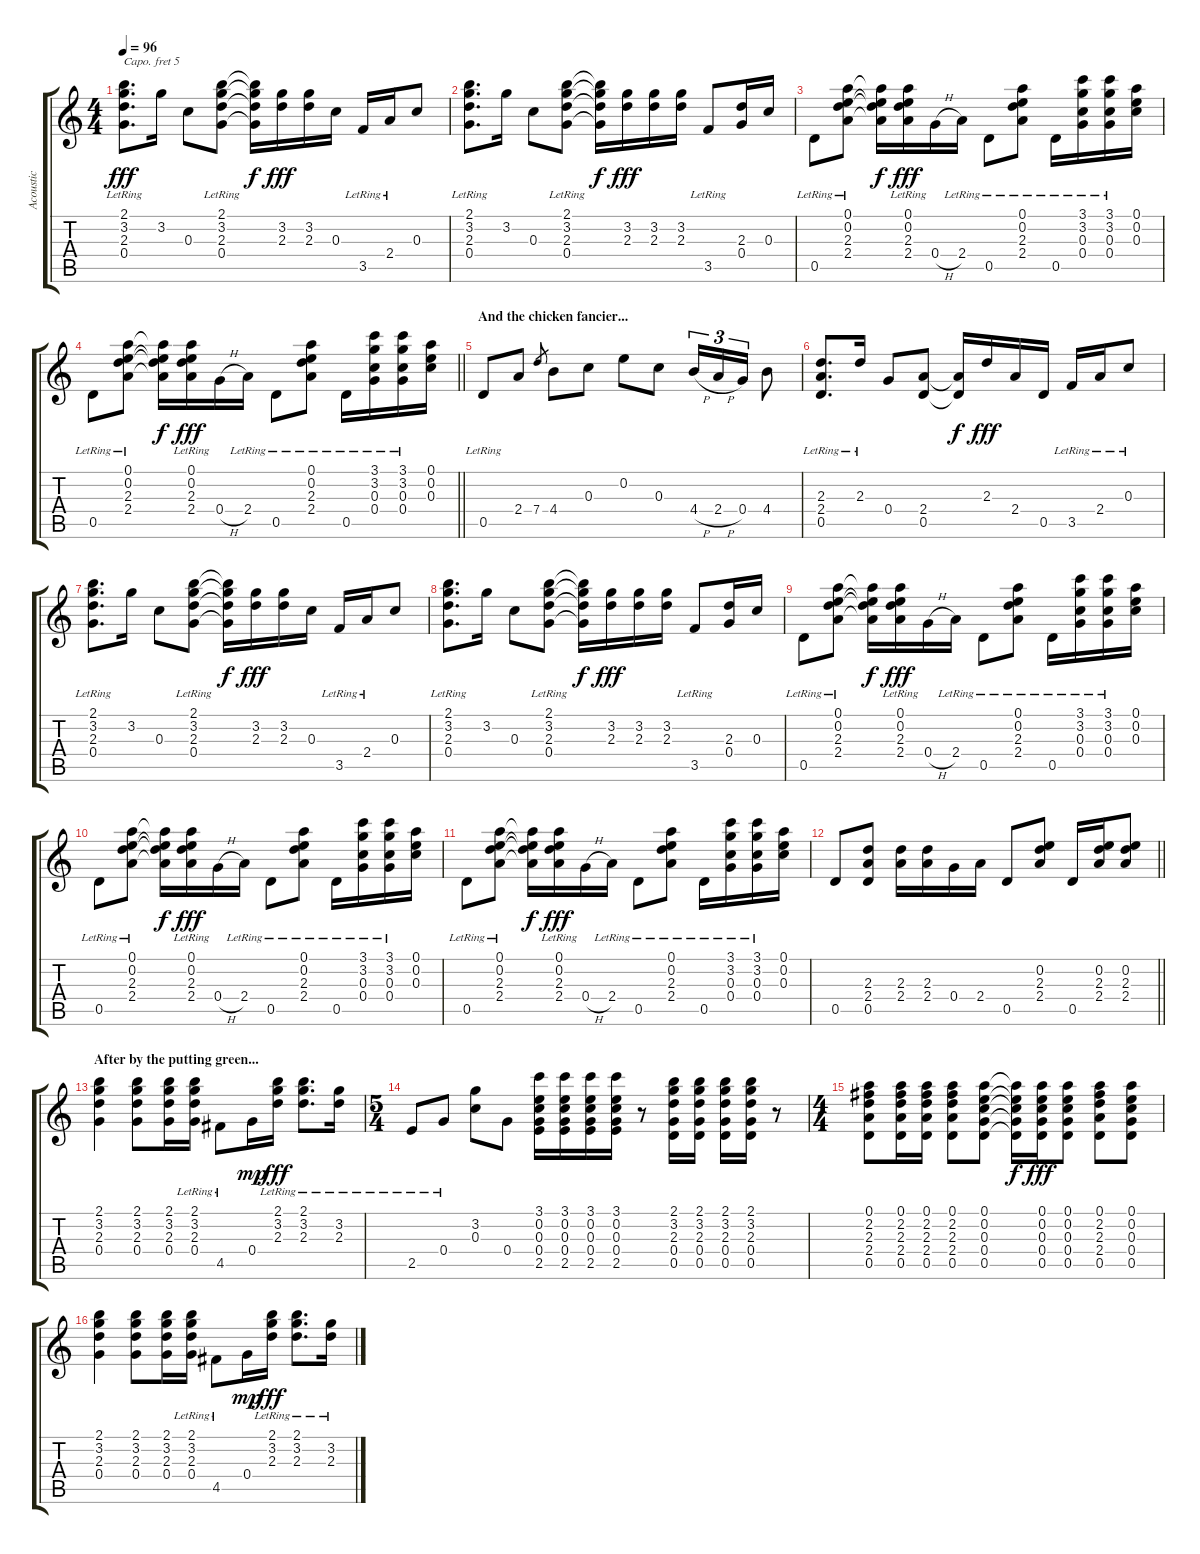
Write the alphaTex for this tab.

\track ("Acoustic" "Acoustic") {instrument acousticguitarsteel}
\staff {score tabs}
\capo 5
\tuning (E4 B3 G3 D3 A2 E2) {hide}
\ts (4 4)
\tempo 96
\clef g2
\ks c
(2.1{lr} 3.2 2.3 0.4{lr}).8{d dy fff} 3.2.16 0.3.8 (2.1{lr} 3.2 2.3 0.4{lr}).8 (2.1{t} 3.2{t} 2.3{t} 0.4{t}).16{dy f} (3.2 2.3).16{dy fff} (3.2 2.3).16 0.3.16 3.5{lr}.16 2.4{lr}.16 0.3.8 |
(2.1{lr} 3.2 2.3 0.4{lr}).8{d} 3.2.16 0.3.8 (2.1{lr} 3.2 2.3 0.4{lr}).8 (2.1{t} 3.2{t} 2.3{t} 0.4{t}).16{dy f} (3.2 2.3).16{dy fff} (3.2 2.3).16 (3.2 2.3).16 3.5{lr}.8 (2.3 0.4).16 0.3.16 |
0.5{lr}.8 (0.1{lr} 0.2{lr} 2.3{lr} 2.4{lr}).8 (0.1{t} 0.2{t} 2.3{t} 2.4{t}).16{dy f} (0.1{lr} 0.2{lr} 2.3{lr} 2.4{lr}).16{dy fff} 0.4{h}.16 2.4{lr}.16 0.5{lr}.8 (0.1{lr} 0.2{lr} 2.3{lr} 2.4{lr}).8 0.5{lr}.16 (3.1{lr} 3.2{lr} 0.3{lr} 0.4{lr}).16 (3.1{lr} 3.2{lr} 0.3{lr} 0.4{lr}).16 (0.1 0.2 0.3).16 |
\barLineRight lightlight
0.5{lr}.8 (0.1{lr} 0.2{lr} 2.3{lr} 2.4{lr}).8 (0.1{t} 0.2{t} 2.3{t} 2.4{t}).16{dy f} (0.1{lr} 0.2{lr} 2.3{lr} 2.4{lr}).16{dy fff} 0.4{h}.16 2.4{lr}.16 0.5{lr}.8 (0.1{lr} 0.2{lr} 2.3{lr} 2.4{lr}).8 0.5{lr}.16 (3.1{lr} 3.2{lr} 0.3{lr} 0.4{lr}).16 (3.1{lr} 3.2{lr} 0.3{lr} 0.4{lr}).16 (0.1 0.2 0.3).16 |
\section ("" "And the chicken fancier...")
0.5{lr}.8 2.4.8 7.4.8{gr} 4.4.8 0.3.8 0.2.8 0.3.8 4.4{h}.16{tu (3 2)} 2.4{h}.16{tu (3 2)} 0.4.16{tu (3 2)} 4.4.8 |
(2.3 2.4{lr} 0.5{lr}).8{d} 2.3{lr}.16 0.4.8 (2.4 0.5).8 (2.4{t} 0.5{t}).16{dy f} 2.3.16{dy fff} 2.4.16 0.5.16 3.5{lr}.16 2.4{lr}.16 0.3{lr}.8 |
(2.1{lr} 3.2 2.3 0.4{lr}).8{d} 3.2.16 0.3.8 (2.1{lr} 3.2 2.3 0.4{lr}).8 (2.1{t} 3.2{t} 2.3{t} 0.4{t}).16{dy f} (3.2 2.3).16{dy fff} (3.2 2.3).16 0.3.16 3.5{lr}.16 2.4{lr}.16 0.3.8 |
(2.1{lr} 3.2 2.3 0.4{lr}).8{d} 3.2.16 0.3.8 (2.1{lr} 3.2 2.3 0.4{lr}).8 (2.1{t} 3.2{t} 2.3{t} 0.4{t}).16{dy f} (3.2 2.3).16{dy fff} (3.2 2.3).16 (3.2 2.3).16 3.5{lr}.8 (2.3 0.4).16 0.3.16 |
0.5{lr}.8 (0.1{lr} 0.2{lr} 2.3{lr} 2.4{lr}).8 (0.1{t} 0.2{t} 2.3{t} 2.4{t}).16{dy f} (0.1{lr} 0.2{lr} 2.3{lr} 2.4{lr}).16{dy fff} 0.4{h}.16 2.4{lr}.16 0.5{lr}.8 (0.1{lr} 0.2{lr} 2.3{lr} 2.4{lr}).8 0.5{lr}.16 (3.1{lr} 3.2{lr} 0.3{lr} 0.4{lr}).16 (3.1{lr} 3.2{lr} 0.3{lr} 0.4{lr}).16 (0.1 0.2 0.3).16 |
0.5{lr}.8 (0.1{lr} 0.2{lr} 2.3{lr} 2.4{lr}).8 (0.1{t} 0.2{t} 2.3{t} 2.4{t}).16{dy f} (0.1{lr} 0.2{lr} 2.3{lr} 2.4{lr}).16{dy fff} 0.4{h}.16 2.4{lr}.16 0.5{lr}.8 (0.1{lr} 0.2{lr} 2.3{lr} 2.4{lr}).8 0.5{lr}.16 (3.1{lr} 3.2{lr} 0.3{lr} 0.4{lr}).16 (3.1{lr} 3.2{lr} 0.3{lr} 0.4{lr}).16 (0.1 0.2 0.3).16 |
0.5{lr}.8 (0.1{lr} 0.2{lr} 2.3{lr} 2.4{lr}).8 (0.1{t} 0.2{t} 2.3{t} 2.4{t}).16{dy f} (0.1{lr} 0.2{lr} 2.3{lr} 2.4{lr}).16{dy fff} 0.4{h}.16 2.4{lr}.16 0.5{lr}.8 (0.1{lr} 0.2{lr} 2.3{lr} 2.4{lr}).8 0.5{lr}.16 (3.1{lr} 3.2{lr} 0.3{lr} 0.4{lr}).16 (3.1{lr} 3.2{lr} 0.3{lr} 0.4{lr}).16 (0.1 0.2 0.3).16 |
\barLineRight lightlight
0.5.8 (2.3 2.4 0.5).8 (2.3 2.4).16 (2.3 2.4).16 0.4.16 2.4.16 0.5.8 (0.2 2.3 2.4).8 0.5.16 (0.2 2.3 2.4).16 (0.2 2.3 2.4).8 |
\section ("" "After by the putting green...")
(2.1 3.2 2.3 0.4).4 (2.1 3.2 2.3 0.4).8 (2.1 3.2 2.3 0.4).16 (2.1{lr} 3.2{lr} 2.3{lr} 0.4{lr}).16 4.5{lr}.8 0.4.16{dy mp} (2.1 3.2{lr} 2.3{lr}).16{dy fff} (2.1{lr} 3.2 2.3).8{d} (3.2{lr} 2.3{lr}).16 |
\ts (5 4)
2.5{lr}.8 0.4{lr}.8 (3.2 0.3).8 0.4.8 (3.1 0.2 0.3 0.4 2.5).16 (3.1 0.2 0.3 0.4 2.5).16 (3.1 0.2 0.3 0.4 2.5).16 (3.1 0.2 0.3 0.4 2.5).16 r.8 (2.1 3.2 2.3 0.4 0.5).16 (2.1 3.2 2.3 0.4 0.5).16 (2.1 3.2 2.3 0.4 0.5).16 (2.1 3.2 2.3 0.4 0.5).16 r.8 |
\ts (4 4)
(0.1 2.2 2.3 2.4 0.5).8 (0.1 2.2 2.3 2.4 0.5).16 (0.1 2.2 2.3 2.4 0.5).16 (0.1 2.2 2.3 2.4 0.5).8 (0.1 0.2 0.3 0.4 0.5).8 (0.1{t} 0.2{t} 0.3{t} 0.4{t} 0.5{t}).16{dy f} (0.1 0.2 0.3 0.4 0.5).16{dy fff} (0.1 0.2 0.3 0.4 0.5).8 (0.1 2.2 2.3 2.4 0.5).8 (0.1 0.2 0.3 0.4 0.5).8 |
(2.1 3.2 2.3 0.4).4 (2.1 3.2 2.3 0.4).8 (2.1 3.2 2.3 0.4).16 (2.1{lr} 3.2{lr} 2.3{lr} 0.4{lr}).16 4.5{lr}.8 0.4.16{dy mp} (2.1 3.2{lr} 2.3{lr}).16{dy fff} (2.1{lr} 3.2 2.3).8{d} (3.2{lr} 2.3{lr}).16
